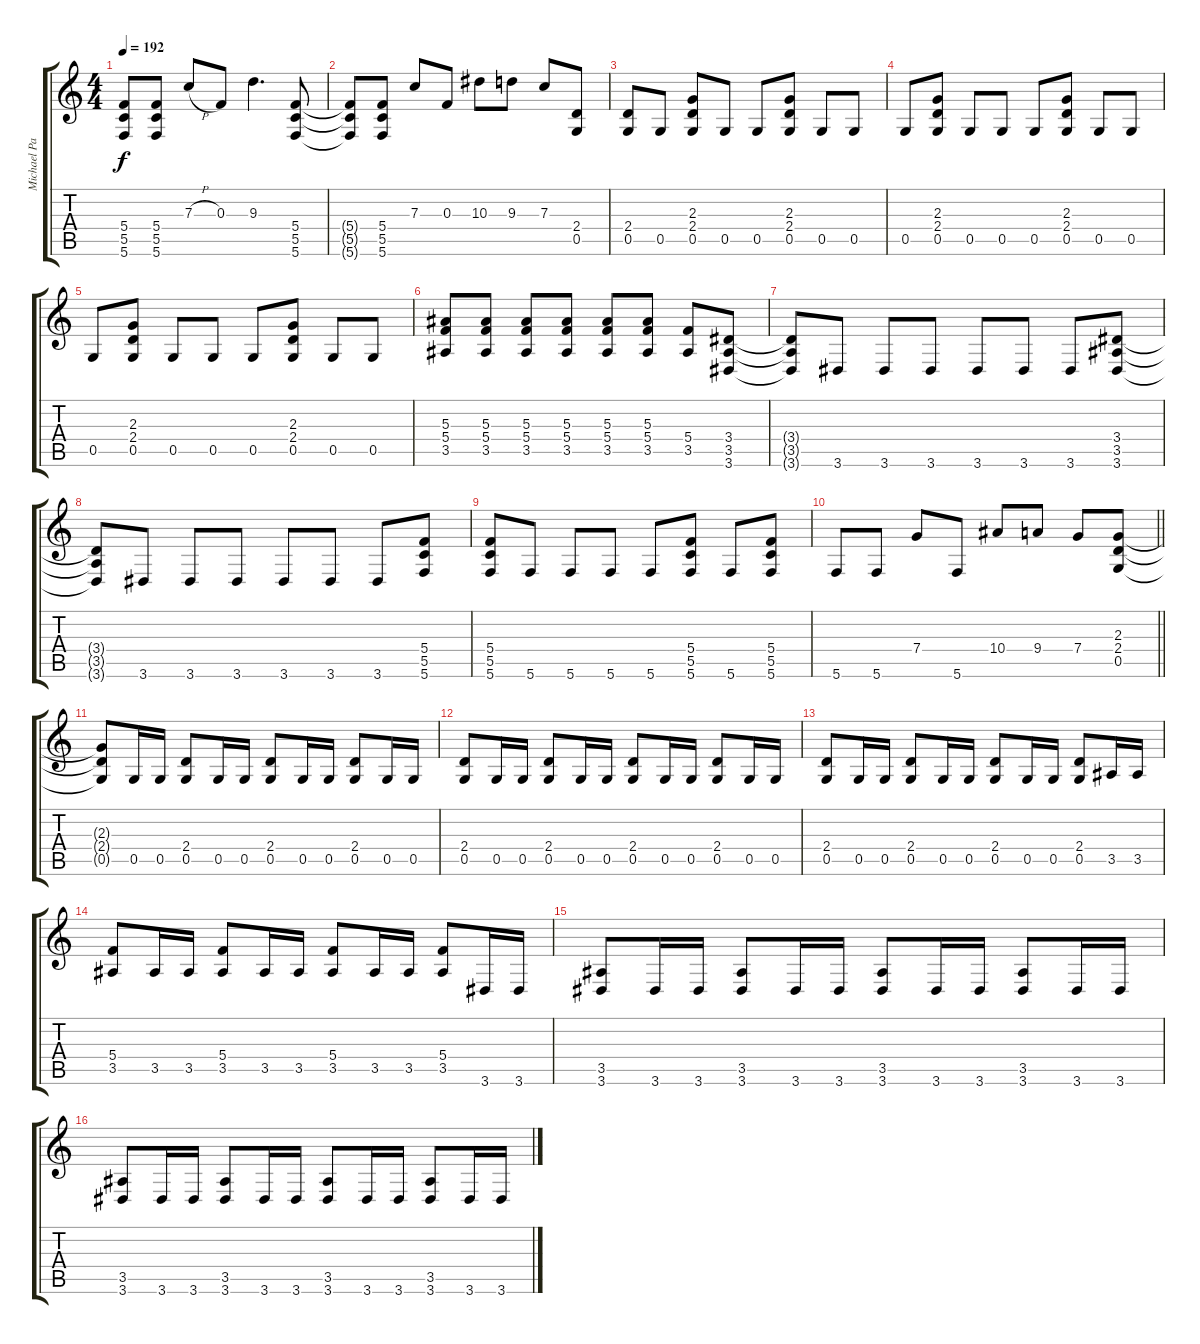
\track ("Michael Padget" "Michael Pa") {instrument distortionguitar}
\staff {score tabs}
\tuning (C4 A3 F3 C3 G2 C2) {hide}
\ts (4 4)
\tempo 192
\clef g2
\ks c
(5.4{t} 5.5{t} 5.6{t}).8{dy f} (5.4 5.5 5.6).8 7.3{h}.8 0.3.8 9.3.4{d} (5.4 5.5 5.6).8 |
(5.4{t} 5.5{t} 5.6{t}).8 (5.4 5.5 5.6).8 7.3.8 0.3.8 10.3.8 9.3.8 7.3.8 (2.4 0.5).8 |
(2.4 0.5).8 0.5.8 (2.3 2.4 0.5).8 0.5.8 0.5.8 (2.3 2.4 0.5).8 0.5.8 0.5.8 |
0.5.8 (2.3 2.4 0.5).8 0.5.8 0.5.8 0.5.8 (2.3 2.4 0.5).8 0.5.8 0.5.8 |
0.5.8 (2.3 2.4 0.5).8 0.5.8 0.5.8 0.5.8 (2.3 2.4 0.5).8 0.5.8 0.5.8 |
(5.3 5.4 3.5).8 (5.3 5.4 3.5).8 (5.3 5.4 3.5).8 (5.3 5.4 3.5).8 (5.3 5.4 3.5).8 (5.3 5.4 3.5).8 (5.4 3.5).8 (3.4 3.5 3.6).8 |
(3.4{t} 3.5{t} 3.6{t}).8 3.6.8 3.6.8 3.6.8 3.6.8 3.6.8 3.6.8 (3.4 3.5 3.6).8 |
(3.4{t} 3.5{t} 3.6{t}).8 3.6.8 3.6.8 3.6.8 3.6.8 3.6.8 3.6.8 (5.4 5.5 5.6).8 |
(5.4 5.5 5.6).8 5.6.8 5.6.8 5.6.8 5.6.8 (5.4 5.5 5.6).8 5.6.8 (5.4 5.5 5.6).8 |
\barLineRight lightlight
5.6.8 5.6.8 7.4.8 5.6.8 10.4.8 9.4.8 7.4.8 (2.3 2.4 0.5).8 |
(2.3{t} 2.4{t} 0.5{t}).8 0.5.16 0.5.16 (2.4 0.5).8 0.5.16 0.5.16 (2.4 0.5).8 0.5.16 0.5.16 (2.4 0.5).8 0.5.16 0.5.16 |
(2.4 0.5).8 0.5.16 0.5.16 (2.4 0.5).8 0.5.16 0.5.16 (2.4 0.5).8 0.5.16 0.5.16 (2.4 0.5).8 0.5.16 0.5.16 |
(2.4 0.5).8 0.5.16 0.5.16 (2.4 0.5).8 0.5.16 0.5.16 (2.4 0.5).8 0.5.16 0.5.16 (2.4 0.5).8 3.5.16 3.5.16 |
(5.4 3.5).8 3.5.16 3.5.16 (5.4 3.5).8 3.5.16 3.5.16 (5.4 3.5).8 3.5.16 3.5.16 (5.4 3.5).8 3.6.16 3.6.16 |
(3.5 3.6).8 3.6.16 3.6.16 (3.5 3.6).8 3.6.16 3.6.16 (3.5 3.6).8 3.6.16 3.6.16 (3.5 3.6).8 3.6.16 3.6.16 |
(3.5 3.6).8 3.6.16 3.6.16 (3.5 3.6).8 3.6.16 3.6.16 (3.5 3.6).8 3.6.16 3.6.16 (3.5 3.6).8 3.6.16 3.6.16
